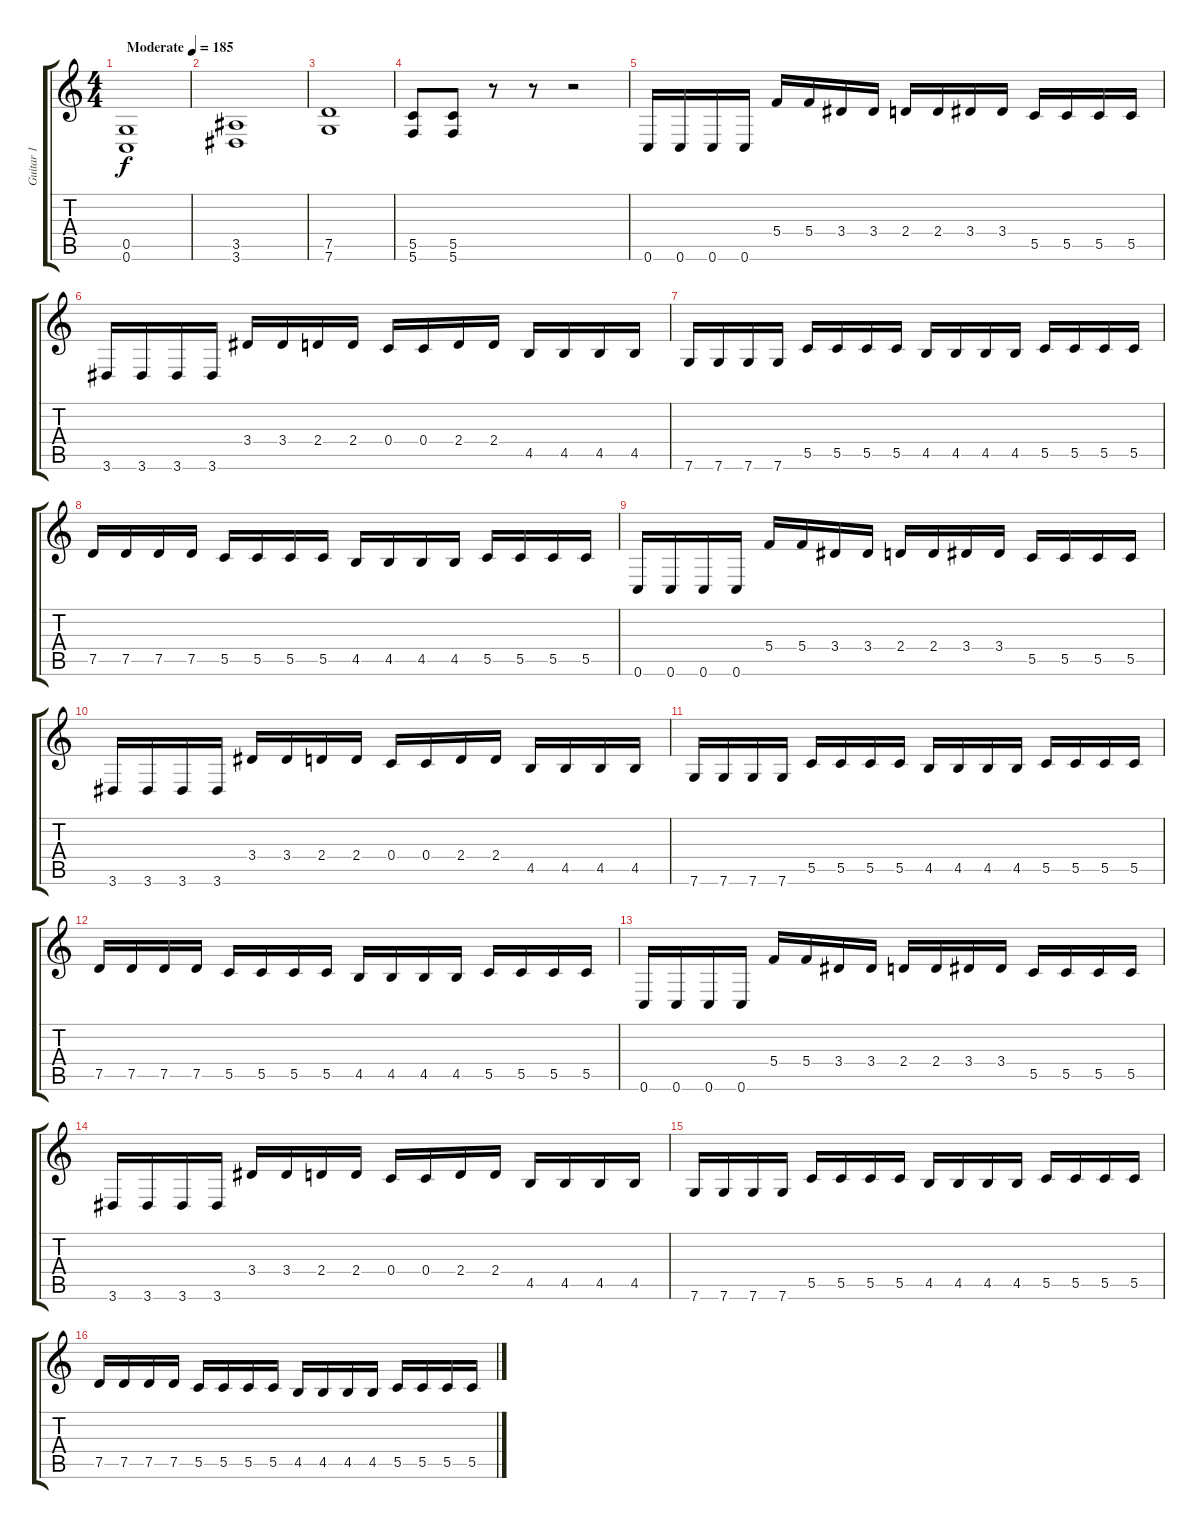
\track ("Guitar 1" "Guitar 1") {instrument distortionguitar}
\staff {score tabs}
\tuning (D4 A3 F3 C3 G2 C2) {hide}
\ts (4 4)
\tempo (185 "Moderate")
\clef g2
\ks c
(0.5 0.6).1{dy f instrument distortionguitar} |
(3.5 3.6).1 |
(7.5 7.6).1 |
(5.5 5.6).8 (5.5 5.6).8 r.8 r.8 r.2 |
0.6.16 0.6.16 0.6.16 0.6.16 5.4.16 5.4.16 3.4.16 3.4.16 2.4.16 2.4.16 3.4.16 3.4.16 5.5.16 5.5.16 5.5.16 5.5.16 |
3.6.16 3.6.16 3.6.16 3.6.16 3.4.16 3.4.16 2.4.16 2.4.16 0.4.16 0.4.16 2.4.16 2.4.16 4.5.16 4.5.16 4.5.16 4.5.16 |
7.6.16 7.6.16 7.6.16 7.6.16 5.5.16 5.5.16 5.5.16 5.5.16 4.5.16 4.5.16 4.5.16 4.5.16 5.5.16 5.5.16 5.5.16 5.5.16 |
7.5.16 7.5.16 7.5.16 7.5.16 5.5.16 5.5.16 5.5.16 5.5.16 4.5.16 4.5.16 4.5.16 4.5.16 5.5.16 5.5.16 5.5.16 5.5.16 |
0.6.16 0.6.16 0.6.16 0.6.16 5.4.16 5.4.16 3.4.16 3.4.16 2.4.16 2.4.16 3.4.16 3.4.16 5.5.16 5.5.16 5.5.16 5.5.16 |
3.6.16 3.6.16 3.6.16 3.6.16 3.4.16 3.4.16 2.4.16 2.4.16 0.4.16 0.4.16 2.4.16 2.4.16 4.5.16 4.5.16 4.5.16 4.5.16 |
7.6.16 7.6.16 7.6.16 7.6.16 5.5.16 5.5.16 5.5.16 5.5.16 4.5.16 4.5.16 4.5.16 4.5.16 5.5.16 5.5.16 5.5.16 5.5.16 |
7.5.16 7.5.16 7.5.16 7.5.16 5.5.16 5.5.16 5.5.16 5.5.16 4.5.16 4.5.16 4.5.16 4.5.16 5.5.16 5.5.16 5.5.16 5.5.16 |
0.6.16 0.6.16 0.6.16 0.6.16 5.4.16 5.4.16 3.4.16 3.4.16 2.4.16 2.4.16 3.4.16 3.4.16 5.5.16 5.5.16 5.5.16 5.5.16 |
3.6.16 3.6.16 3.6.16 3.6.16 3.4.16 3.4.16 2.4.16 2.4.16 0.4.16 0.4.16 2.4.16 2.4.16 4.5.16 4.5.16 4.5.16 4.5.16 |
7.6.16 7.6.16 7.6.16 7.6.16 5.5.16 5.5.16 5.5.16 5.5.16 4.5.16 4.5.16 4.5.16 4.5.16 5.5.16 5.5.16 5.5.16 5.5.16 |
7.5.16 7.5.16 7.5.16 7.5.16 5.5.16 5.5.16 5.5.16 5.5.16 4.5.16 4.5.16 4.5.16 4.5.16 5.5.16 5.5.16 5.5.16 5.5.16
